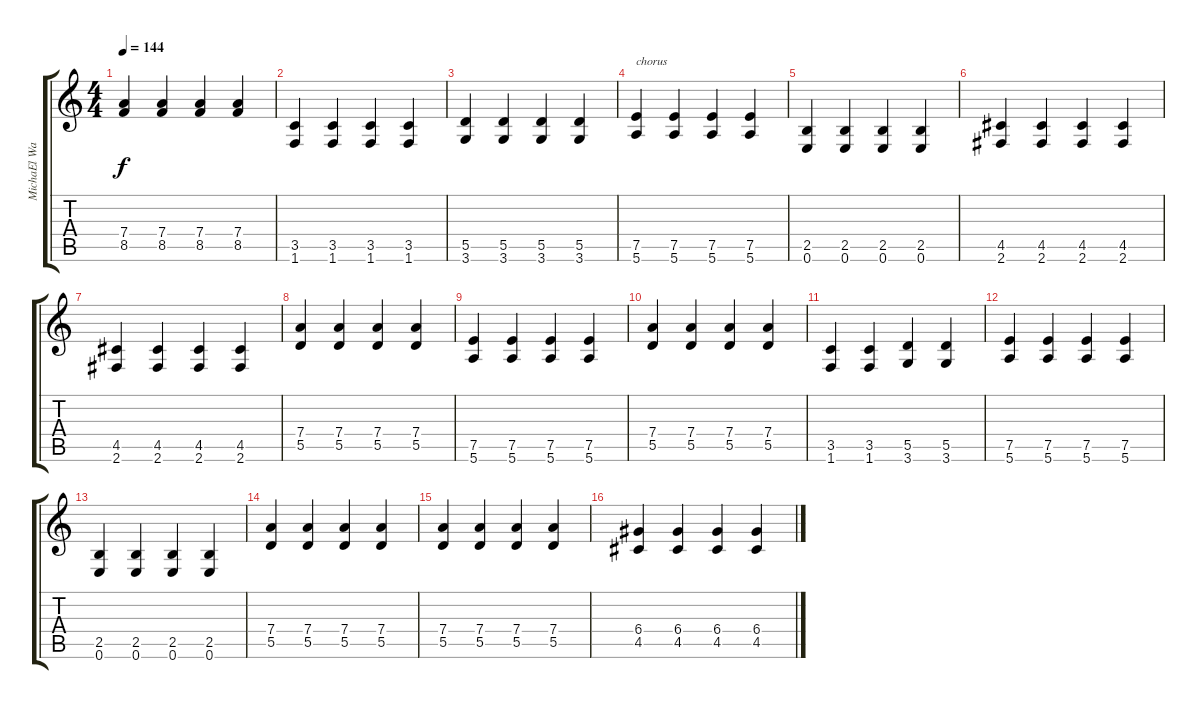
\track ("MichaEl Wan" "MichaEl Wa") {instrument electricguitarjazz}
\staff {score tabs}
\tuning (E4 B3 G3 D3 A2 E2) {hide}
\ts (4 4)
\tempo 144
\clef g2
\ks c
(7.4 8.5).4{dy f} (7.4 8.5).4 (7.4 8.5).4 (7.4 8.5).4 |
(3.5 1.6).4 (3.5 1.6).4 (3.5 1.6).4 (3.5 1.6).4 |
(5.5 3.6).4 (5.5 3.6).4 (5.5 3.6).4 (5.5 3.6).4 |
(7.5 5.6).4{txt "chorus"} (7.5 5.6).4 (7.5 5.6).4 (7.5 5.6).4 |
(2.5 0.6).4 (2.5 0.6).4 (2.5 0.6).4 (2.5 0.6).4 |
(4.5 2.6).4 (4.5 2.6).4 (4.5 2.6).4 (4.5 2.6).4 |
(4.5 2.6).4 (4.5 2.6).4 (4.5 2.6).4 (4.5 2.6).4 |
(7.4 5.5).4 (7.4 5.5).4 (7.4 5.5).4 (7.4 5.5).4 |
(7.5 5.6).4 (7.5 5.6).4 (7.5 5.6).4 (7.5 5.6).4 |
(7.4 5.5).4 (7.4 5.5).4 (7.4 5.5).4 (7.4 5.5).4 |
(3.5 1.6).4 (3.5 1.6).4 (5.5 3.6).4 (5.5 3.6).4 |
(7.5 5.6).4 (7.5 5.6).4 (7.5 5.6).4 (7.5 5.6).4 |
(2.5 0.6).4 (2.5 0.6).4 (2.5 0.6).4 (2.5 0.6).4 |
(7.4 5.5).4 (7.4 5.5).4 (7.4 5.5).4 (7.4 5.5).4 |
(7.4 5.5).4 (7.4 5.5).4 (7.4 5.5).4 (7.4 5.5).4 |
(6.4 4.5).4 (6.4 4.5).4 (6.4 4.5).4 (6.4 4.5).4
